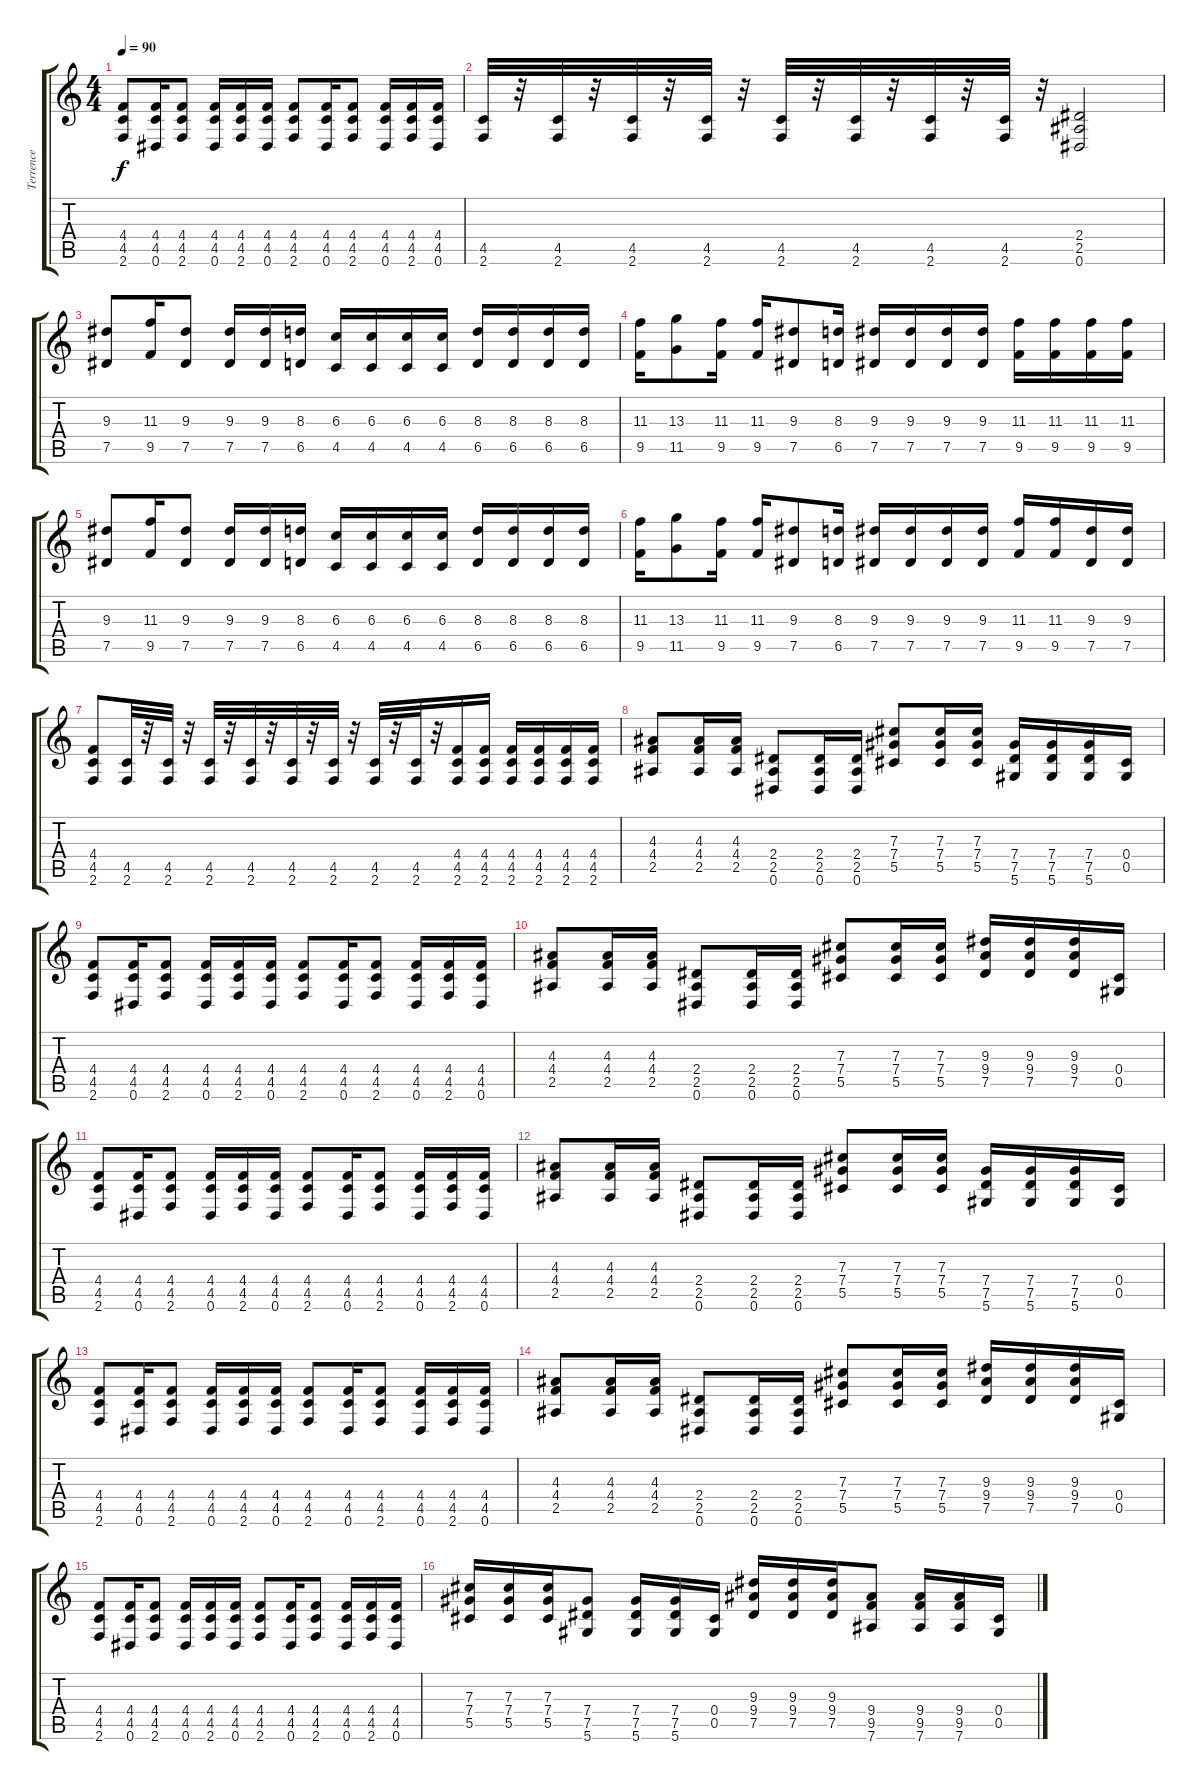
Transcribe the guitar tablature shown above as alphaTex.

\track ("Terrence" "Terrence") {instrument distortionguitar}
\staff {score tabs}
\tuning (Eb4 Bb3 Gb3 Db3 Ab2 Eb2) {hide}
\ts (4 4)
\tempo 90
\clef g2
\ks c
(4.4 4.5 2.6).8{dy f} (4.4 4.5 0.6).16 (4.4 4.5 2.6).8 (4.4 4.5 0.6).16 (4.4 4.5 2.6).16 (4.4 4.5 0.6).16 (4.4 4.5 2.6).8 (4.4 4.5 0.6).16 (4.4 4.5 2.6).8 (4.4 4.5 0.6).16 (4.4 4.5 2.6).16 (4.4 4.5 0.6).16 |
(4.5 2.6).32 r.32 (4.5 2.6).32 r.32 (4.5 2.6).32 r.32 (4.5 2.6).32 r.32 (4.5 2.6).32 r.32 (4.5 2.6).32 r.32 (4.5 2.6).32 r.32 (4.5 2.6).32 r.32 (2.4 2.5 0.6).2 |
(9.3 7.5).8 (11.3 9.5).16 (9.3 7.5).8 (9.3 7.5).16 (9.3 7.5).16 (8.3 6.5).16 (6.3 4.5).16 (6.3 4.5).16 (6.3 4.5).16 (6.3 4.5).16 (8.3 6.5).16 (8.3 6.5).16 (8.3 6.5).16 (8.3 6.5).16 |
(11.3 9.5).16 (13.3 11.5).8 (11.3 9.5).16 (11.3 9.5).16 (9.3 7.5).8 (8.3 6.5).16 (9.3 7.5).16 (9.3 7.5).16 (9.3 7.5).16 (9.3 7.5).16 (11.3 9.5).16 (11.3 9.5).16 (11.3 9.5).16 (11.3 9.5).16 |
(9.3 7.5).8 (11.3 9.5).16 (9.3 7.5).8 (9.3 7.5).16 (9.3 7.5).16 (8.3 6.5).16 (6.3 4.5).16 (6.3 4.5).16 (6.3 4.5).16 (6.3 4.5).16 (8.3 6.5).16 (8.3 6.5).16 (8.3 6.5).16 (8.3 6.5).16 |
(11.3 9.5).16 (13.3 11.5).8 (11.3 9.5).16 (11.3 9.5).16 (9.3 7.5).8 (8.3 6.5).16 (9.3 7.5).16 (9.3 7.5).16 (9.3 7.5).16 (9.3 7.5).16 (11.3 9.5).16 (11.3 9.5).16 (9.3 7.5).16 (9.3 7.5).16 |
(4.4 4.5 2.6).8{balance 8} (4.5 2.6).32 r.32 (4.5 2.6).32 r.32 (4.5 2.6).32 r.32 (4.5 2.6).32 r.32 (4.5 2.6).32 r.32 (4.5 2.6).32 r.32 (4.5 2.6).32 r.32 (4.5 2.6).32 r.32 (4.4 4.5 2.6).16 (4.4 4.5 2.6).16 (4.4 4.5 2.6).16 (4.4 4.5 2.6).16 (4.4 4.5 2.6).16 (4.4 4.5 2.6).16 |
(4.3 4.4 2.5).8 (4.3 4.4 2.5).16 (4.3 4.4 2.5).16 (2.4 2.5 0.6).8 (2.4 2.5 0.6).16 (2.4 2.5 0.6).16 (7.3 7.4 5.5).8 (7.3 7.4 5.5).16 (7.3 7.4 5.5).16 (7.4 7.5 5.6).16 (7.4 7.5 5.6).16 (7.4 7.5 5.6).16 (0.4 0.5).16 |
(4.4 4.5 2.6).8 (4.4 4.5 0.6).16 (4.4 4.5 2.6).8 (4.4 4.5 0.6).16 (4.4 4.5 2.6).16 (4.4 4.5 0.6).16 (4.4 4.5 2.6).8 (4.4 4.5 0.6).16 (4.4 4.5 2.6).8 (4.4 4.5 0.6).16 (4.4 4.5 2.6).16 (4.4 4.5 0.6).16 |
(4.3 4.4 2.5).8 (4.3 4.4 2.5).16 (4.3 4.4 2.5).16 (2.4 2.5 0.6).8 (2.4 2.5 0.6).16 (2.4 2.5 0.6).16 (7.3 7.4 5.5).8 (7.3 7.4 5.5).16 (7.3 7.4 5.5).16 (9.3 9.4 7.5).16 (9.3 9.4 7.5).16 (9.3 9.4 7.5).16 (0.4 0.5).16 |
(4.4 4.5 2.6).8 (4.4 4.5 0.6).16 (4.4 4.5 2.6).8 (4.4 4.5 0.6).16 (4.4 4.5 2.6).16 (4.4 4.5 0.6).16 (4.4 4.5 2.6).8 (4.4 4.5 0.6).16 (4.4 4.5 2.6).8 (4.4 4.5 0.6).16 (4.4 4.5 2.6).16 (4.4 4.5 0.6).16 |
(4.3 4.4 2.5).8 (4.3 4.4 2.5).16 (4.3 4.4 2.5).16 (2.4 2.5 0.6).8 (2.4 2.5 0.6).16 (2.4 2.5 0.6).16 (7.3 7.4 5.5).8 (7.3 7.4 5.5).16 (7.3 7.4 5.5).16 (7.4 7.5 5.6).16 (7.4 7.5 5.6).16 (7.4 7.5 5.6).16 (0.4 0.5).16 |
(4.4 4.5 2.6).8 (4.4 4.5 0.6).16 (4.4 4.5 2.6).8 (4.4 4.5 0.6).16 (4.4 4.5 2.6).16 (4.4 4.5 0.6).16 (4.4 4.5 2.6).8 (4.4 4.5 0.6).16 (4.4 4.5 2.6).8 (4.4 4.5 0.6).16 (4.4 4.5 2.6).16 (4.4 4.5 0.6).16 |
(4.3 4.4 2.5).8 (4.3 4.4 2.5).16 (4.3 4.4 2.5).16 (2.4 2.5 0.6).8 (2.4 2.5 0.6).16 (2.4 2.5 0.6).16 (7.3 7.4 5.5).8 (7.3 7.4 5.5).16 (7.3 7.4 5.5).16 (9.3 9.4 7.5).16 (9.3 9.4 7.5).16 (9.3 9.4 7.5).16 (0.4 0.5).16 |
(4.4 4.5 2.6).8 (4.4 4.5 0.6).16 (4.4 4.5 2.6).8 (4.4 4.5 0.6).16 (4.4 4.5 2.6).16 (4.4 4.5 0.6).16 (4.4 4.5 2.6).8 (4.4 4.5 0.6).16 (4.4 4.5 2.6).8 (4.4 4.5 0.6).16 (4.4 4.5 2.6).16 (4.4 4.5 0.6).16 |
(7.3 7.4 5.5).16 (7.3 7.4 5.5).16 (7.3 7.4 5.5).16 (7.4 7.5 5.6).8 (7.4 7.5 5.6).16 (7.4 7.5 5.6).16 (0.4 0.5).16 (9.3 9.4 7.5).16 (9.3 9.4 7.5).16 (9.3 9.4 7.5).16 (9.4 9.5 7.6).8 (9.4 9.5 7.6).16 (9.4 9.5 7.6).16 (0.4 0.5).16
